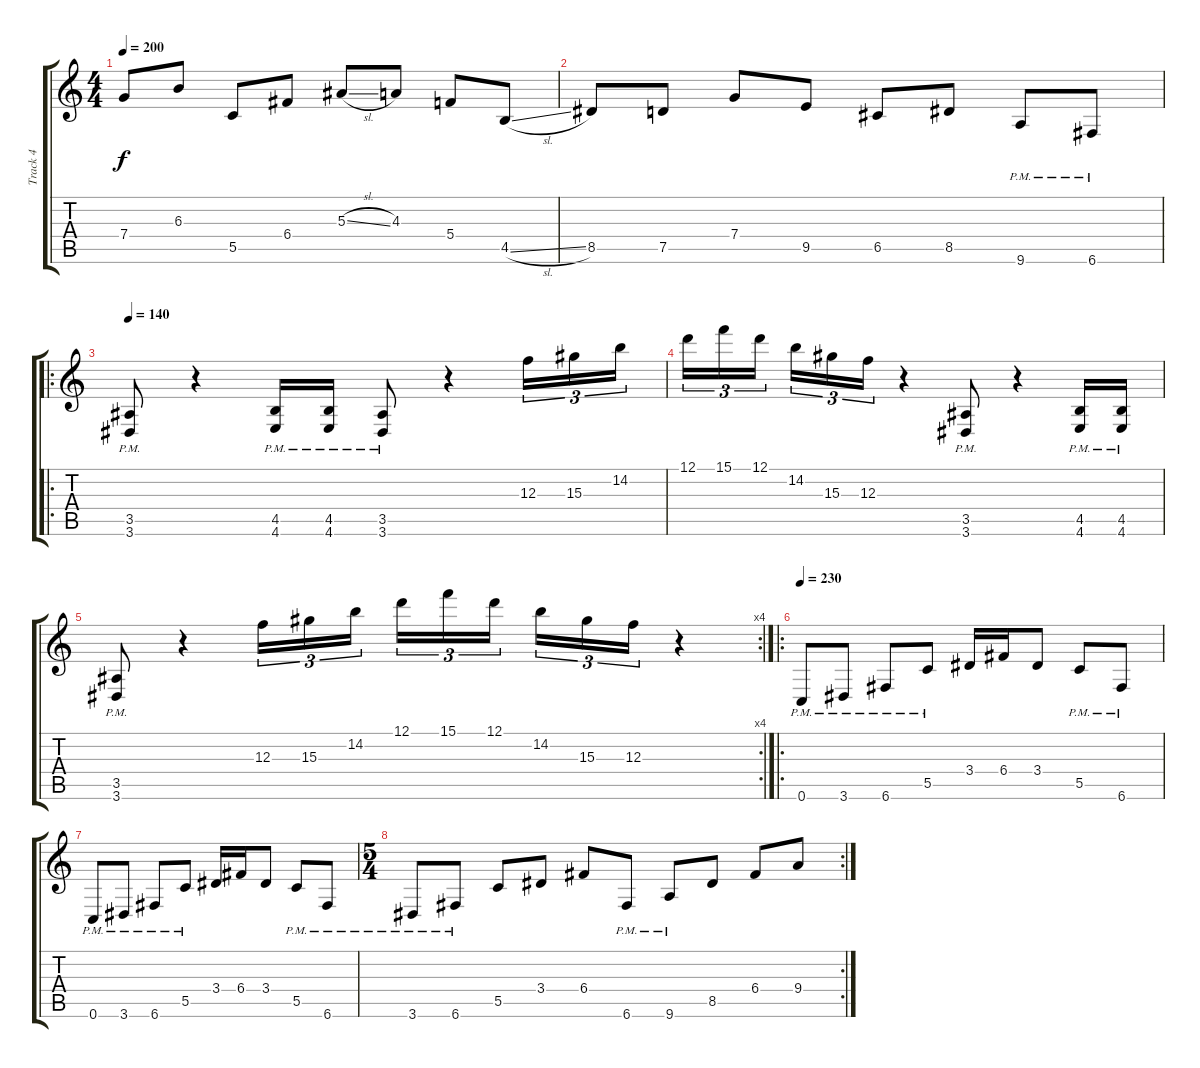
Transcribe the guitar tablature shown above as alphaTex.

\track ("Track 4" "Track 4") {instrument overdrivenguitar}
\staff {score tabs}
\tuning (D4 A3 F3 C3 G2 C2) {hide}
\ts (4 4)
\tempo 200
\clef g2
\ks c
7.4.8{dy f} 6.3.8 5.5.8 6.4.8 5.3{sl}.8 4.3.8 5.4.8 4.5{sl}.8 |
8.5.8 7.5.8 7.4.8 9.5.8 6.5.8 8.5.8 9.6{pm}.8 6.6{pm}.8 |
\ro
\tempo 140
(3.5{pm} 3.6{pm}).8{instrument distortionguitar} r.4 (4.5{pm} 4.6{pm}).16 (4.5{pm} 4.6{pm}).16 (3.5{pm} 3.6{pm}).8 r.4 12.3.16{tu (3 2)} 15.3.16{tu (3 2)} 14.2.16{tu (3 2)} |
12.1.16{tu (3 2)} 15.1.16{tu (3 2)} 12.1.16{tu (3 2) beam splitsecondary} 14.2.16{tu (3 2)} 15.3.16{tu (3 2)} 12.3.16{tu (3 2)} r.4 (3.5{pm} 3.6{pm}).8 r.4 (4.5{pm} 4.6{pm}).16 (4.5{pm} 4.6{pm}).16 |
\rc 4
(3.5{pm} 3.6{pm}).8 r.4 12.3.16{tu (3 2)} 15.3.16{tu (3 2)} 14.2.16{tu (3 2)} 12.1.16{tu (3 2)} 15.1.16{tu (3 2)} 12.1.16{tu (3 2) beam splitsecondary} 14.2.16{tu (3 2)} 15.3.16{tu (3 2)} 12.3.16{tu (3 2)} r.4 |
\ro
\tempo 230
0.6{pm}.8 3.6{pm}.8 6.6{pm}.8 5.5{pm}.8 3.4.16 6.4.16 3.4.8 5.5{pm}.8 6.6{pm}.8 |
0.6{pm}.8 3.6{pm}.8 6.6{pm}.8 5.5{pm}.8 3.4.16 6.4.16 3.4.8 5.5{pm}.8 6.6{pm}.8 |
\rc 2
\ts (5 4)
3.6{pm}.8 6.6{pm}.8 5.5.8 3.4.8 6.4.8 6.6{pm}.8 9.6{pm}.8 8.5.8 6.4.8 9.4.8
